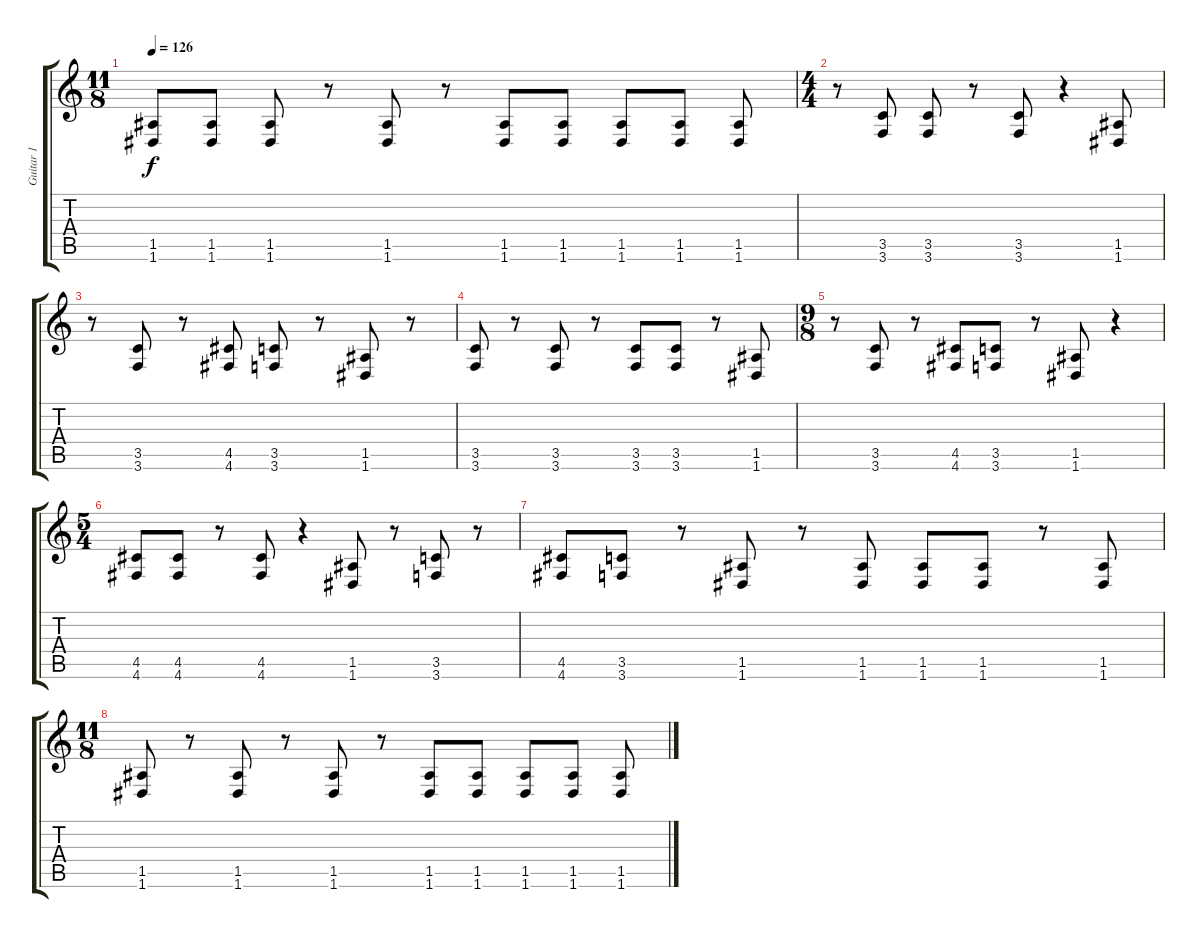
\track ("Guitar 1" "Guitar 1") {instrument distortionguitar}
\staff {score tabs}
\tuning (E4 B3 G3 D3 A2 D2) {hide}
\ts (11 8)
\tempo 126
\clef g2
\ks c
(1.5 1.6).8{dy f} (1.5 1.6).8 (1.5 1.6).8 r.8 (1.5 1.6).8 r.8 (1.5 1.6).8 (1.5 1.6).8 (1.5 1.6).8 (1.5 1.6).8 (1.5 1.6).8 |
\ts (4 4)
r.8 (3.5 3.6).8 (3.5 3.6).8 r.8 (3.5 3.6).8 r.4 (1.5 1.6).8 |
r.8 (3.5 3.6).8 r.8 (4.5 4.6).8 (3.5 3.6).8 r.8 (1.5 1.6).8 r.8 |
(3.5 3.6).8 r.8 (3.5 3.6).8 r.8 (3.5 3.6).8 (3.5 3.6).8 r.8 (1.5 1.6).8 |
\ts (9 8)
r.8 (3.5 3.6).8 r.8 (4.5 4.6).8 (3.5 3.6).8 r.8 (1.5 1.6).8 r.4 |
\ts (5 4)
(4.5 4.6).8 (4.5 4.6).8 r.8 (4.5 4.6).8 r.4 (1.5 1.6).8 r.8 (3.5 3.6).8 r.8 |
(4.5 4.6).8 (3.5 3.6).8 r.8 (1.5 1.6).8 r.8 (1.5 1.6).8 (1.5 1.6).8 (1.5 1.6).8 r.8 (1.5 1.6).8 |
\ts (11 8)
(1.5 1.6).8 r.8 (1.5 1.6).8 r.8 (1.5 1.6).8 r.8 (1.5 1.6).8 (1.5 1.6).8 (1.5 1.6).8 (1.5 1.6).8 (1.5 1.6).8
